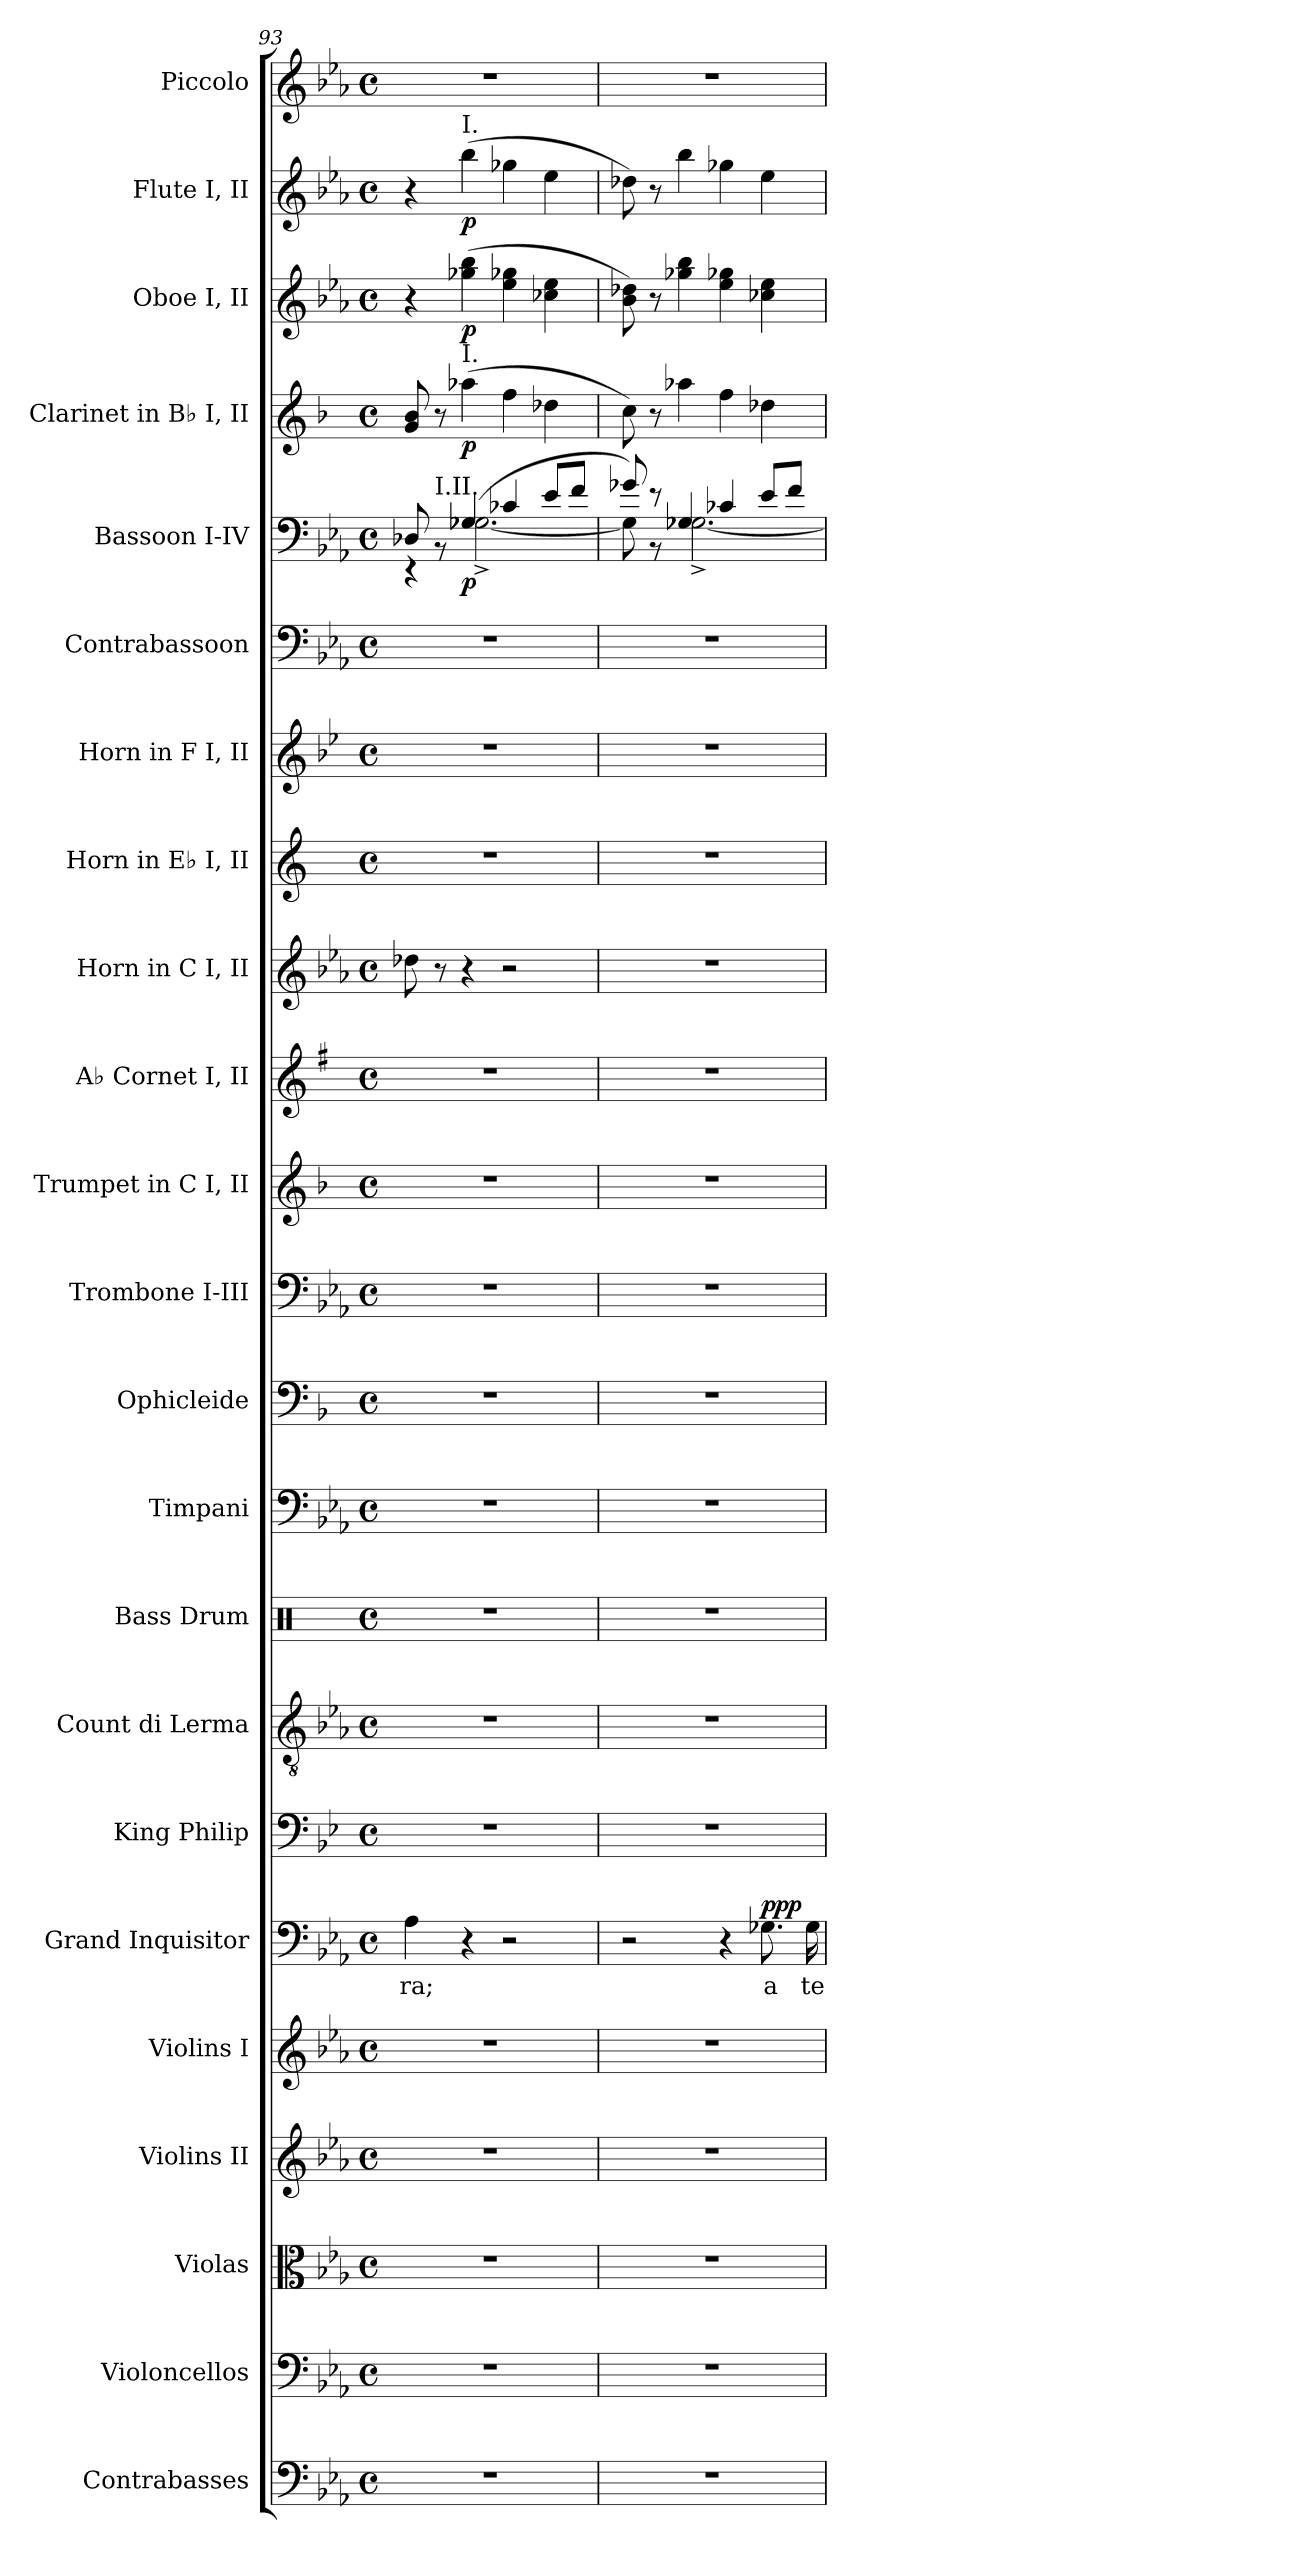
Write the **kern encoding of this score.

**kern	**kern	**kern	**kern	**kern	**kern	**text	**dynam	**kern	**kern	**kern	**kern	**kern	**kern	**kern	**kern	**kern	**kern	**kern	**kern	**kern	**dynam	**kern	**dynam	**kern	**dynam	**kern	**dynam	**kern
*part23	*part22	*part21	*part20	*part19	*part18	*part18	*part18	*part17	*part16	*part15	*part14	*part13	*part12	*part11	*part10	*part9	*part8	*part7	*part6	*part5	*part5	*part4	*part4	*part3	*part3	*part2	*part2	*part1
*staff23	*staff22	*staff21	*staff20	*staff19	*staff18	*staff18	*staff18	*staff17	*staff16	*staff15	*staff14	*staff13	*staff12	*staff11	*staff10	*staff9	*staff8	*staff7	*staff6	*staff5	*staff5	*staff4	*staff4	*staff3	*staff3	*staff2	*staff2	*staff1
*I"Contrabasses	*I"Violoncellos	*I"Violas	*I"Violins II	*I"Violins I	*I"Grand Inquisitor	*	*	*I"King Philip	*I"Count di Lerma	*I"Bass Drum	*I"Timpani	*I"Ophicleide	*I"Trombone I-III	*I"Trumpet in C I, II	*I"A♭ Cornet I, II	*I"Horn in C I, II	*I"Horn in E♭ I, II	*I"Horn in F I, II	*I"Contrabassoon	*I"Bassoon I-IV	*	*I"Clarinet in B♭ I, II	*	*I"Oboe I, II	*	*I"Flute I, II	*	*I"Piccolo
*I'Cb.	*I'Vc.	*I'Vla.	*I'Vln. II	*I'Vln. I	*I'G.I.	*	*	*I'K.P.	*I'di L.	*I'BD	*I'Timp.	*I'Oph.	*I'Tbn. I-III	*	*I'A ♭ Cnt. I, II	*	*	*	*I'Cbsn.	*I'Bsn. I-IV	*	*	*	*I'Ob. I, II	*	*I'Fl. I, II	*	*I'Picc.
!!LO:LB:g=z
*clefF4	*clefF4	*clefC3	*clefG2	*clefG2	*clefF4	*	*	*clefF4	*clefGv2	*clefX	*clefF4	*clefF4	*clefF4	*clefG2	*clefG2	*clefG2	*clefG2	*clefG2	*clefF4	*clefF4	*	*clefG2	*	*clefG2	*	*clefG2	*	*clefG2
*ITrd7c12	*	*	*	*	*	*	*	*ITrd4c7	*	*	*	*ITrd1c2	*	*ITrd1c2	*ITrd2c4	*ITrd7c12	*ITrd5c9	*ITrd4c7	*ITrd7c12	*	*	*ITrd1c2	*	*	*	*	*	*ITrd-7c-12
*k[b-e-a-]	*k[b-e-a-]	*k[b-e-a-]	*k[b-e-a-]	*k[b-e-a-]	*k[b-e-a-]	*	*	*k[b-e-a-]	*k[b-e-a-]	*k[]	*k[b-e-a-]	*k[b-e-a-]	*k[b-e-a-]	*k[b-e-a-]	*k[b-e-a-]	*k[b-e-a-]	*k[b-e-a-]	*k[b-e-a-]	*k[b-e-a-]	*k[b-e-a-]	*	*k[b-e-a-]	*	*k[b-e-a-]	*	*k[b-e-a-]	*	*k[b-e-a-]
*M4/4	*M4/4	*M4/4	*M4/4	*M4/4	*M4/4	*	*	*M4/4	*M4/4	*M4/4	*M4/4	*M4/4	*M4/4	*M4/4	*M4/4	*M4/4	*M4/4	*M4/4	*M4/4	*M4/4	*	*M4/4	*	*M4/4	*	*M4/4	*	*M4/4
*met(c)	*met(c)	*met(c)	*met(c)	*met(c)	*met(c)	*	*	*met(c)	*met(c)	*met(c)	*met(c)	*met(c)	*met(c)	*met(c)	*met(c)	*met(c)	*met(c)	*met(c)	*met(c)	*met(c)	*	*met(c)	*	*met(c)	*	*met(c)	*	*met(c)
=93	=93	=93	=93	=93	=93	=93	=93	=93	=93	=93	=93	=93	=93	=93	=93	=93	=93	=93	=93	=93	=93	=93	=93	=93	=93	=93	=93	=93
!	!	!	!	!	!	!LO:LY:b	!	!	!	!	!	!	!	!	!	!	!	!	!	!	!	!	!	!	!	!	!	!
*	*	*	*	*	*	*	*	*	*	*	*	*	*	*	*	*	*	*	*	*^	*	*	*	*	*	*	*	*
1r	1r	1r	1r	1r	4A-\	-ra;	.	1r	1r	1r	1r	1r	1r	1r	1r	8d-X\	1r	1r	1r	8D-X/	4r	.	8f/ 8a-/	.	4r	.	4r	.	1r
!	!	!	!	!	!	!	!	!	!	!	!	!	!	!	!	!	!	!	!	!LO:TX:a:t=I.II.	!	!	!	!	!	!	!	!	!
.	.	.	.	.	.	.	.	.	.	.	.	.	.	.	.	8r	.	.	.	8rBB	.	.	8r	.	.	.	.	.	.
!	!	!	!	!	!	!	!	!	!	!	!	!	!	!	!	!	!	!	!	!	!	!	!	!	!	!	!LO:TX:a:t=I.	!	!
!	!	!	!	!	!	!	!	!	!	!	!	!	!	!	!	!	!	!	!	!	!	!	!LO:TX:a:t=I.	!	!	!	!	!	!
!	!	!	!	!	!	!	!	!	!	!	!	!	!	!	!	!	!	!	!	!	!	!LO:DY:b	!	!LO:DY:b	!	!LO:DY:b	!	!LO:DY:b	!
.	.	.	.	.	4r	.	.	.	.	.	.	.	.	.	.	4r	.	.	.	(>4G-X/	[2.G-^\	p	(>4gg-X\	p	(>4gg-X\ 4bb-\	p	(>4bb-\	p	.
.	.	.	.	.	2r	.	.	.	.	.	.	.	.	.	.	2r	.	.	.	4c-X/	.	.	4ee-\	.	4ee-\ 4gg-X\	.	4gg-X\	.	.
.	.	.	.	.	.	.	.	.	.	.	.	.	.	.	.	.	.	.	.	8e-/L	.	.	4cc-X\	.	4cc-X\ 4ee-\	.	4ee-\	.	.
.	.	.	.	.	.	.	.	.	.	.	.	.	.	.	.	.	.	.	.	8f/J	.	.	.	.	.	.	.	.	.
=94	=94	=94	=94	=94	=94	=94	=94	=94	=94	=94	=94	=94	=94	=94	=94	=94	=94	=94	=94	=94	=94	=94	=94	=94	=94	=94	=94	=94	=94
1r	1r	1r	1r	1r	2r	.	.	1r	1r	1r	1r	1r	1r	1r	1r	1r	1r	1r	1r	8g-X/)	8G-i\]	.	8b-\)	.	8b-\ 8dd-X\)	.	8dd-X\)	.	1r
.	.	.	.	.	.	.	.	.	.	.	.	.	.	.	.	.	.	.	.	8r	8r	.	8r	.	8r	.	8r	.	.
.	.	.	.	.	.	.	.	.	.	.	.	.	.	.	.	.	.	.	.	4G-/	[2.G-^\	.	4gg-X\	.	4gg-X\ 4bb-\	.	4bb-\	.	.
.	.	.	.	.	4r	.	.	.	.	.	.	.	.	.	.	.	.	.	.	4c-X/	.	.	4ee-\	.	4ee-\ 4gg-X\	.	4gg-X\	.	.
!	!	!	!	!	!	!LO:LY:b	!LO:DY:a	!	!	!	!	!	!	!	!	!	!	!	!	!	!	!	!	!	!	!	!	!	!
.	.	.	.	.	8.G-X\	a	ppp	.	.	.	.	.	.	.	.	.	.	.	.	8e-/L	.	.	4cc-X\	.	4cc-X\ 4ee-\	.	4ee-\	.	.
.	.	.	.	.	.	.	.	.	.	.	.	.	.	.	.	.	.	.	.	8f/J	.	.	.	.	.	.	.	.	.
!	!	!	!	!	!	!LO:LY:b	!	!	!	!	!	!	!	!	!	!	!	!	!	!	!	!	!	!	!	!	!	!	!
.	.	.	.	.	16G-\	te	.	.	.	.	.	.	.	.	.	.	.	.	.	.	.	.	.	.	.	.	.	.	.
*	*	*	*	*	*	*	*	*	*	*	*	*	*	*	*	*	*	*	*	*v	*v	*	*	*	*	*	*	*	*
=	=	=	=	=	=	=	=	=	=	=	=	=	=	=	=	=	=	=	=	=	=	=	=	=	=	=	=	=
*-	*-	*-	*-	*-	*-	*-	*-	*-	*-	*-	*-	*-	*-	*-	*-	*-	*-	*-	*-	*-	*-	*-	*-	*-	*-	*-	*-	*-
